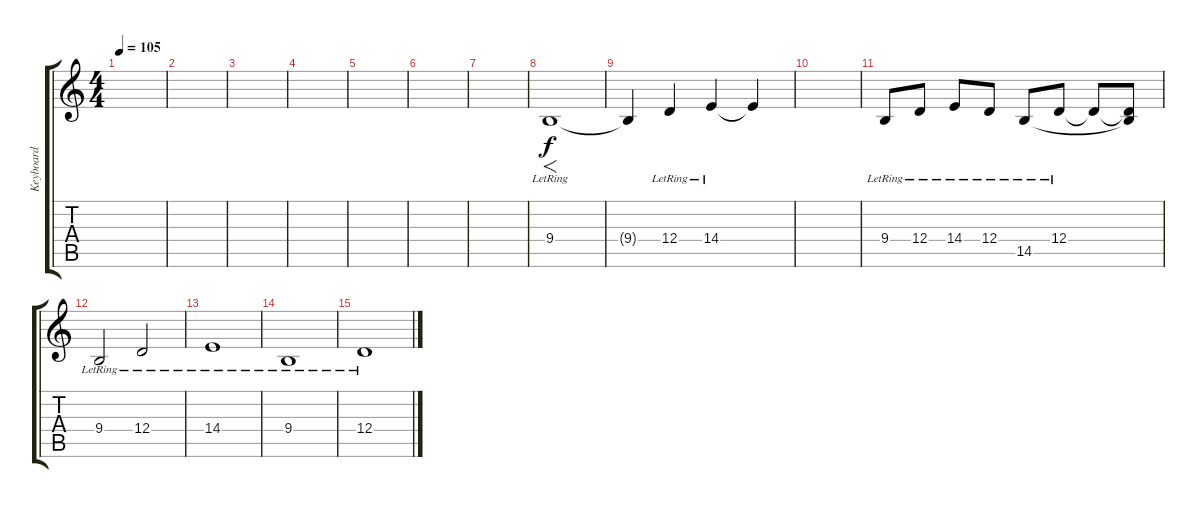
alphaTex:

\track ("Keyboard" "Keyboard") {instrument pad8sweep}
\staff {score tabs}
\tuning (E4 B3 G3 D3 A2 E2) {hide}
\ts (4 4)
\tempo 105
\clef g2
\ks c
|
|
|
|
|
|
|
9.4{lr}.1{f} |
9.4{t}.4 12.4{lr}.4 14.4{lr}.4 14.4{t}.4 |
|
9.4{lr}.8{volume 16} 12.4{lr}.8 14.4{lr}.8 12.4{lr}.8 14.5{lr}.8 12.4{lr}.8 12.4{t}.8 (12.4{t} 14.5{t}).8 |
9.4{lr}.2 12.4{lr}.2 |
14.4{lr}.1 |
9.4{lr}.1 |
12.4{lr}.1
